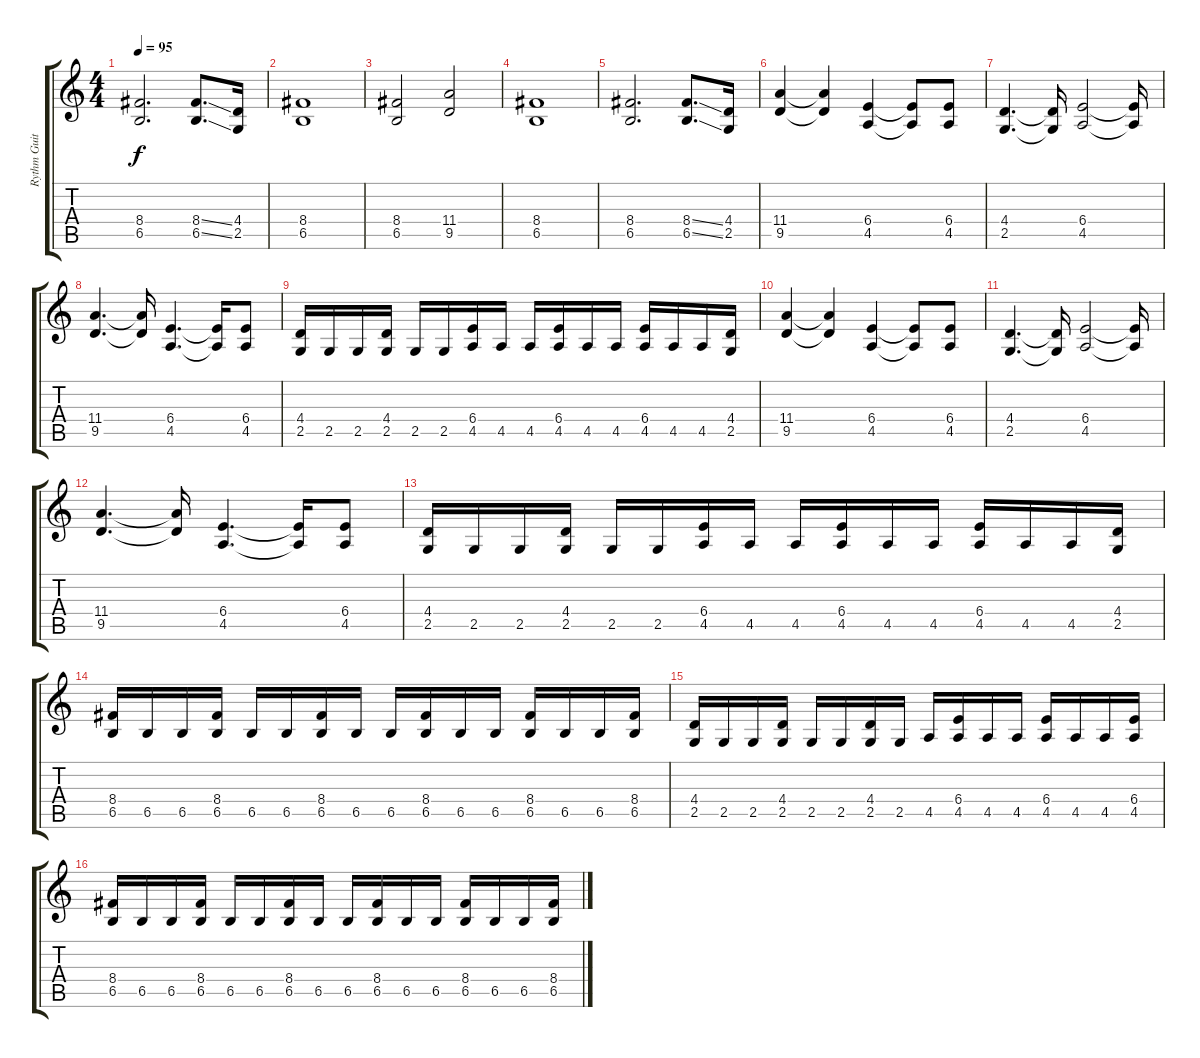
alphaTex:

\track ("Rythm Guitar" "Rythm Guit") {instrument distortionguitar}
\staff {score tabs}
\tuning (C4 G3 Eb3 Bb2 F2 C2) {hide}
\ts (4 4)
\tempo 95
\clef g2
\ks c
(8.4 6.5).2{d dy f} (8.4{ss} 6.5{ss}).8{d} (4.4 2.5).16 |
(8.4 6.5).1 |
(8.4 6.5).2 (11.4 9.5).2 |
(8.4 6.5).1 |
(8.4 6.5).2{d} (8.4{ss} 6.5{ss}).8{d} (4.4 2.5).16 |
(11.4 9.5).4 (11.4{t} 9.5{t}).4 (6.4 4.5).4 (6.4{t} 4.5{t}).8 (6.4 4.5).8 |
(4.4 2.5).4{d} (4.4{t} 2.5{t}).16 (6.4 4.5).2 (6.4{t} 4.5{t}).16 |
(11.4 9.5).4{d} (11.4{t} 9.5{t}).16 (6.4 4.5).4{d} (6.4{t} 4.5{t}).16 (6.4 4.5).8 |
(4.4 2.5).16 2.5.16 2.5.16 (4.4 2.5).16 2.5.16 2.5.16 (6.4 4.5).16 4.5.16 4.5.16 (6.4 4.5).16 4.5.16 4.5.16 (6.4 4.5).16 4.5.16 4.5.16 (4.4 2.5).16 |
(11.4 9.5).4 (11.4{t} 9.5{t}).4 (6.4 4.5).4 (6.4{t} 4.5{t}).8 (6.4 4.5).8 |
(4.4 2.5).4{d} (4.4{t} 2.5{t}).16 (6.4 4.5).2 (6.4{t} 4.5{t}).16 |
(11.4 9.5).4{d} (11.4{t} 9.5{t}).16 (6.4 4.5).4{d} (6.4{t} 4.5{t}).16 (6.4 4.5).8 |
(4.4 2.5).16 2.5.16 2.5.16 (4.4 2.5).16 2.5.16 2.5.16 (6.4 4.5).16 4.5.16 4.5.16 (6.4 4.5).16 4.5.16 4.5.16 (6.4 4.5).16 4.5.16 4.5.16 (4.4 2.5).16 |
(8.4 6.5).16 6.5.16 6.5.16 (8.4 6.5).16 6.5.16 6.5.16 (8.4 6.5).16 6.5.16 6.5.16 (8.4 6.5).16 6.5.16 6.5.16 (8.4 6.5).16 6.5.16 6.5.16 (8.4 6.5).16 |
(4.4 2.5).16 2.5.16 2.5.16 (4.4 2.5).16 2.5.16 2.5.16 (4.4 2.5).16 2.5.16 4.5.16 (6.4 4.5).16 4.5.16 4.5.16 (6.4 4.5).16 4.5.16 4.5.16 (6.4 4.5).16 |
(8.4 6.5).16 6.5.16 6.5.16 (8.4 6.5).16 6.5.16 6.5.16 (8.4 6.5).16 6.5.16 6.5.16 (8.4 6.5).16 6.5.16 6.5.16 (8.4 6.5).16 6.5.16 6.5.16 (8.4 6.5).16
